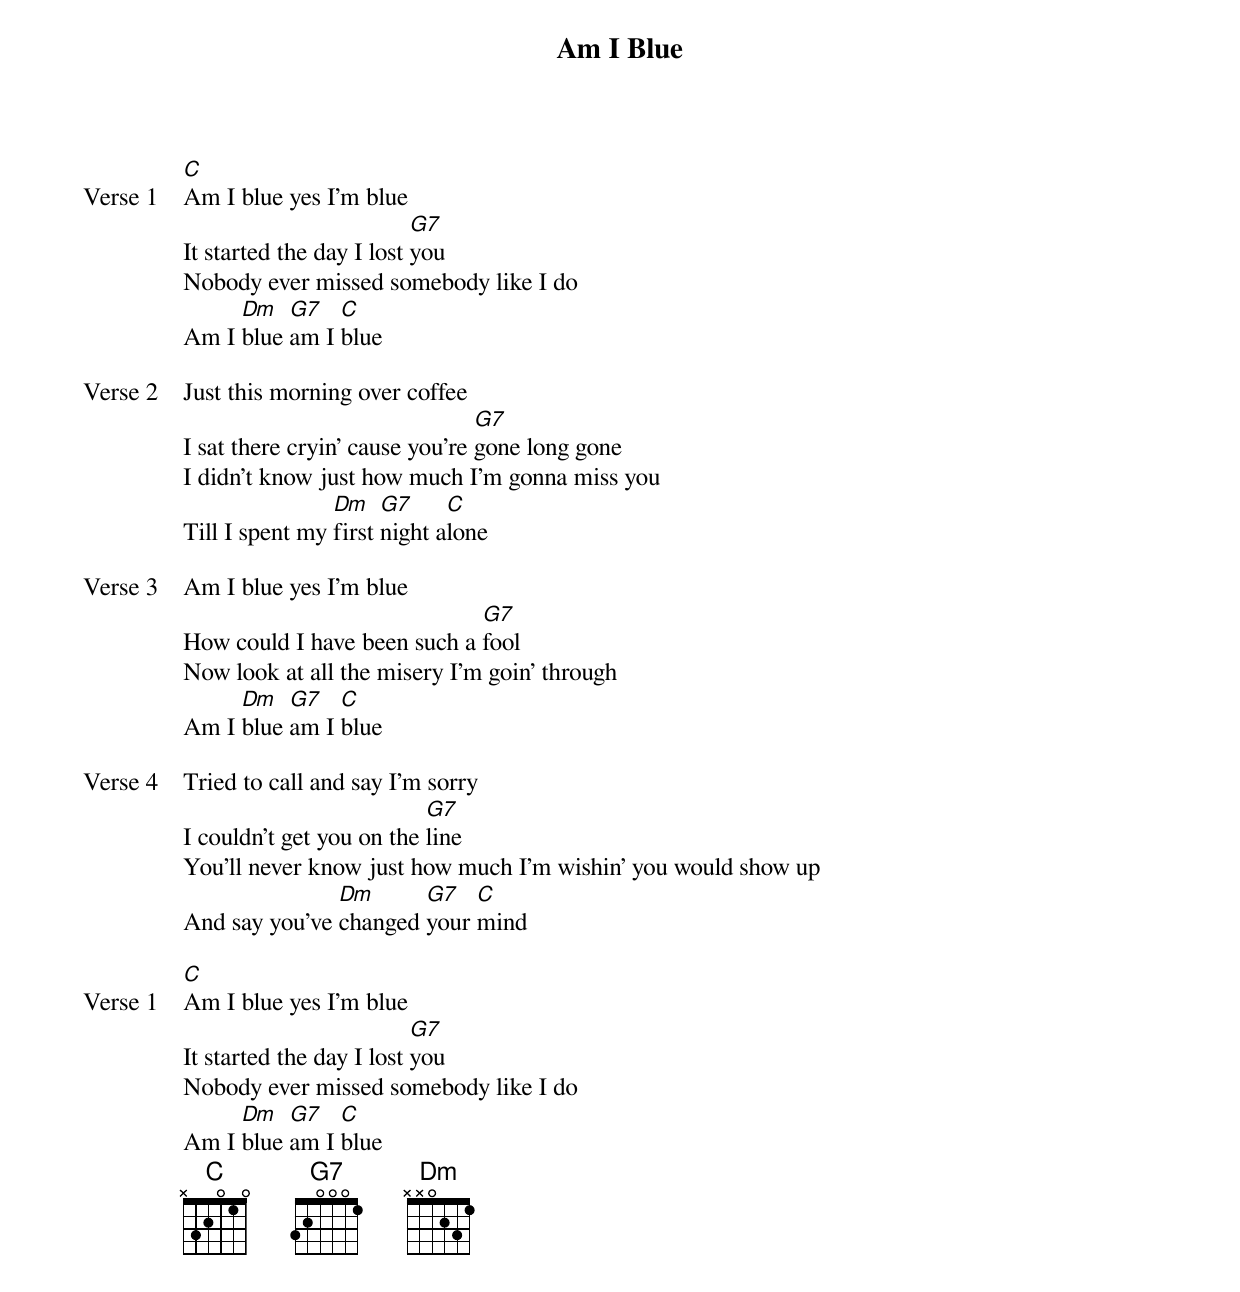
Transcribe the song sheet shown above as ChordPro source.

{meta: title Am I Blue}
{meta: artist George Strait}

{start_of_verse: Verse 1}
[C]Am I blue yes I'm blue
It started the day I lost [G7]you
Nobody ever missed somebody like I do
Am I [Dm]blue [G7]am I [C]blue
{end_of_verse}

{start_of_verse: Verse 2}
Just this morning over coffee
I sat there cryin' cause you're [G7]gone long gone
I didn't know just how much I'm gonna miss you
Till I spent my [Dm]first [G7]night a[C]lone
{end_of_verse}

{start_of_verse: Verse 3}
Am I blue yes I'm blue
How could I have been such a [G7]fool
Now look at all the misery I'm goin' through
Am I [Dm]blue [G7]am I [C]blue
{end_of_verse}

{start_of_verse: Verse 4}
Tried to call and say I'm sorry
I couldn't get you on the [G7]line
You'll never know just how much I'm wishin' you would show up
And say you've [Dm]changed [G7]your [C]mind
{end_of_verse}

{start_of_verse: Verse 1}
[C]Am I blue yes I'm blue
It started the day I lost [G7]you
Nobody ever missed somebody like I do
Am I [Dm]blue [G7]am I [C]blue
{end_of_verse}
